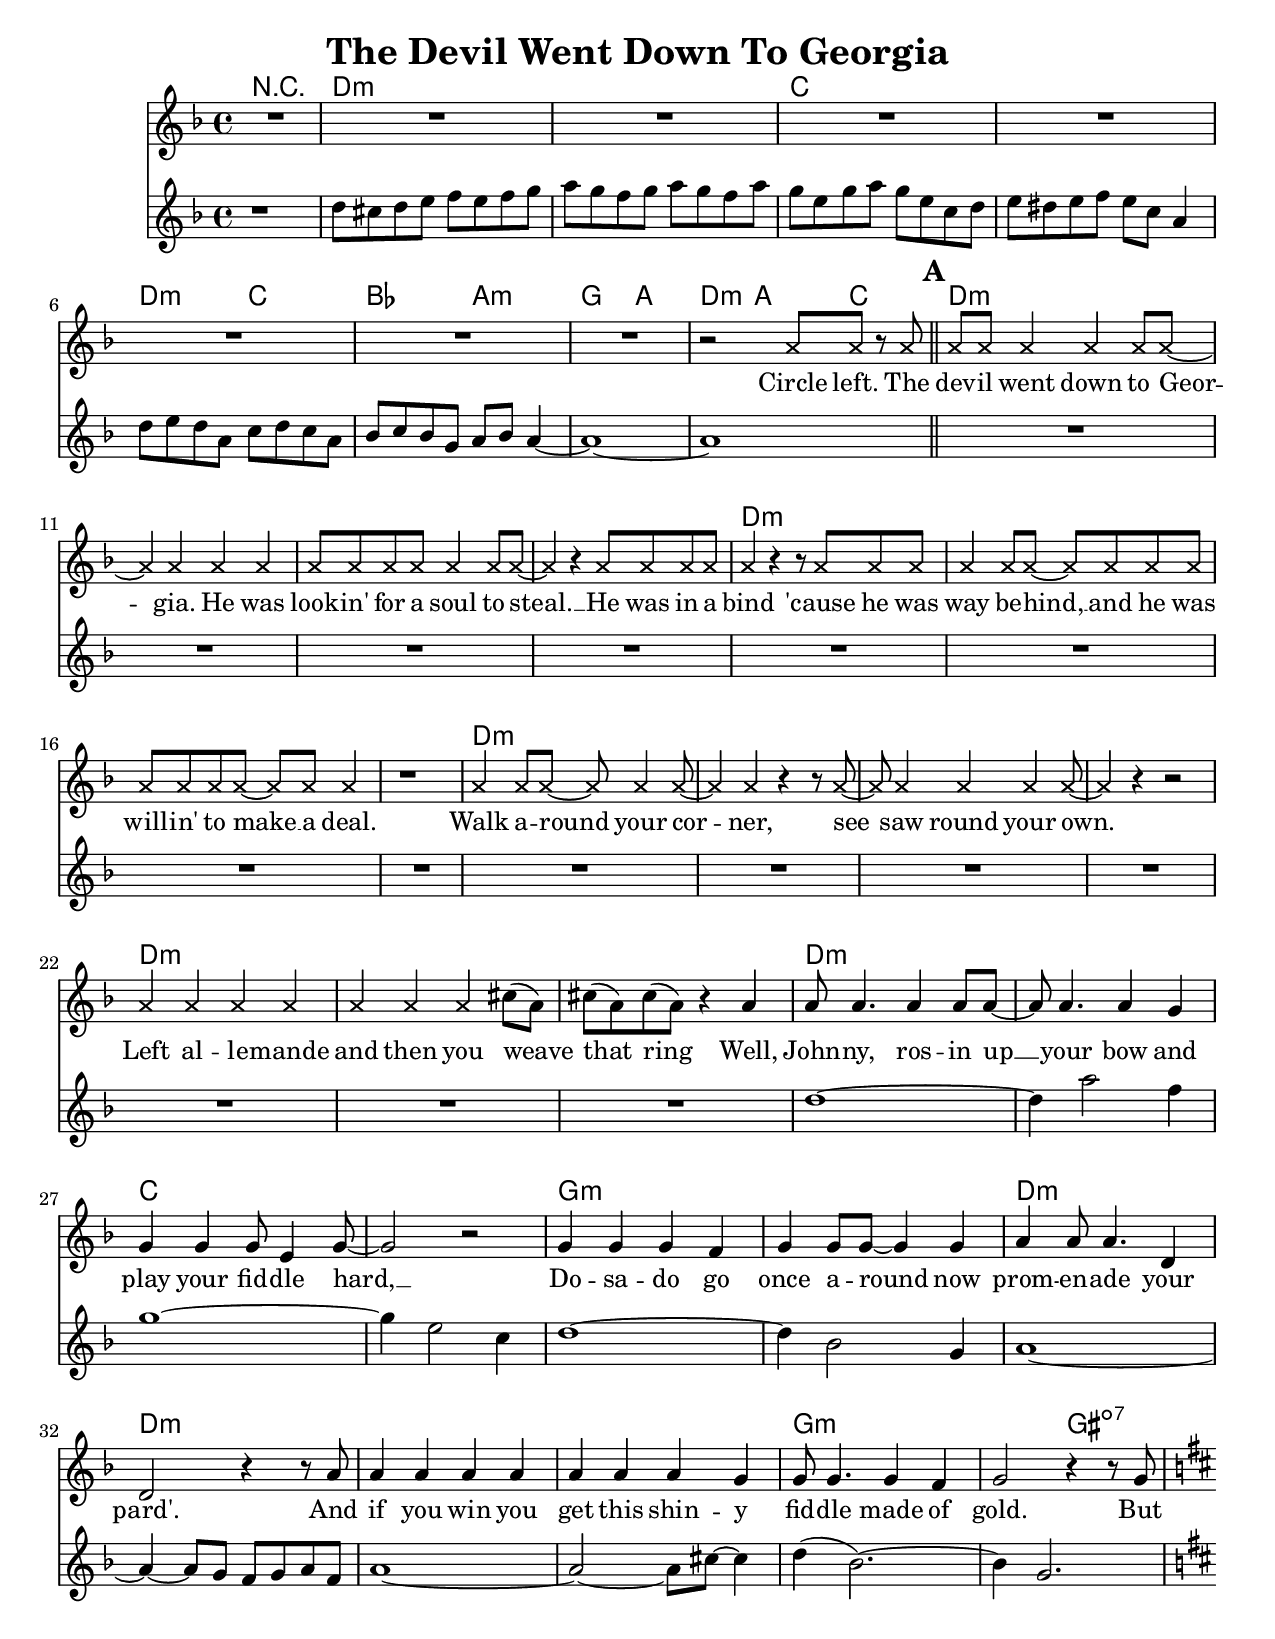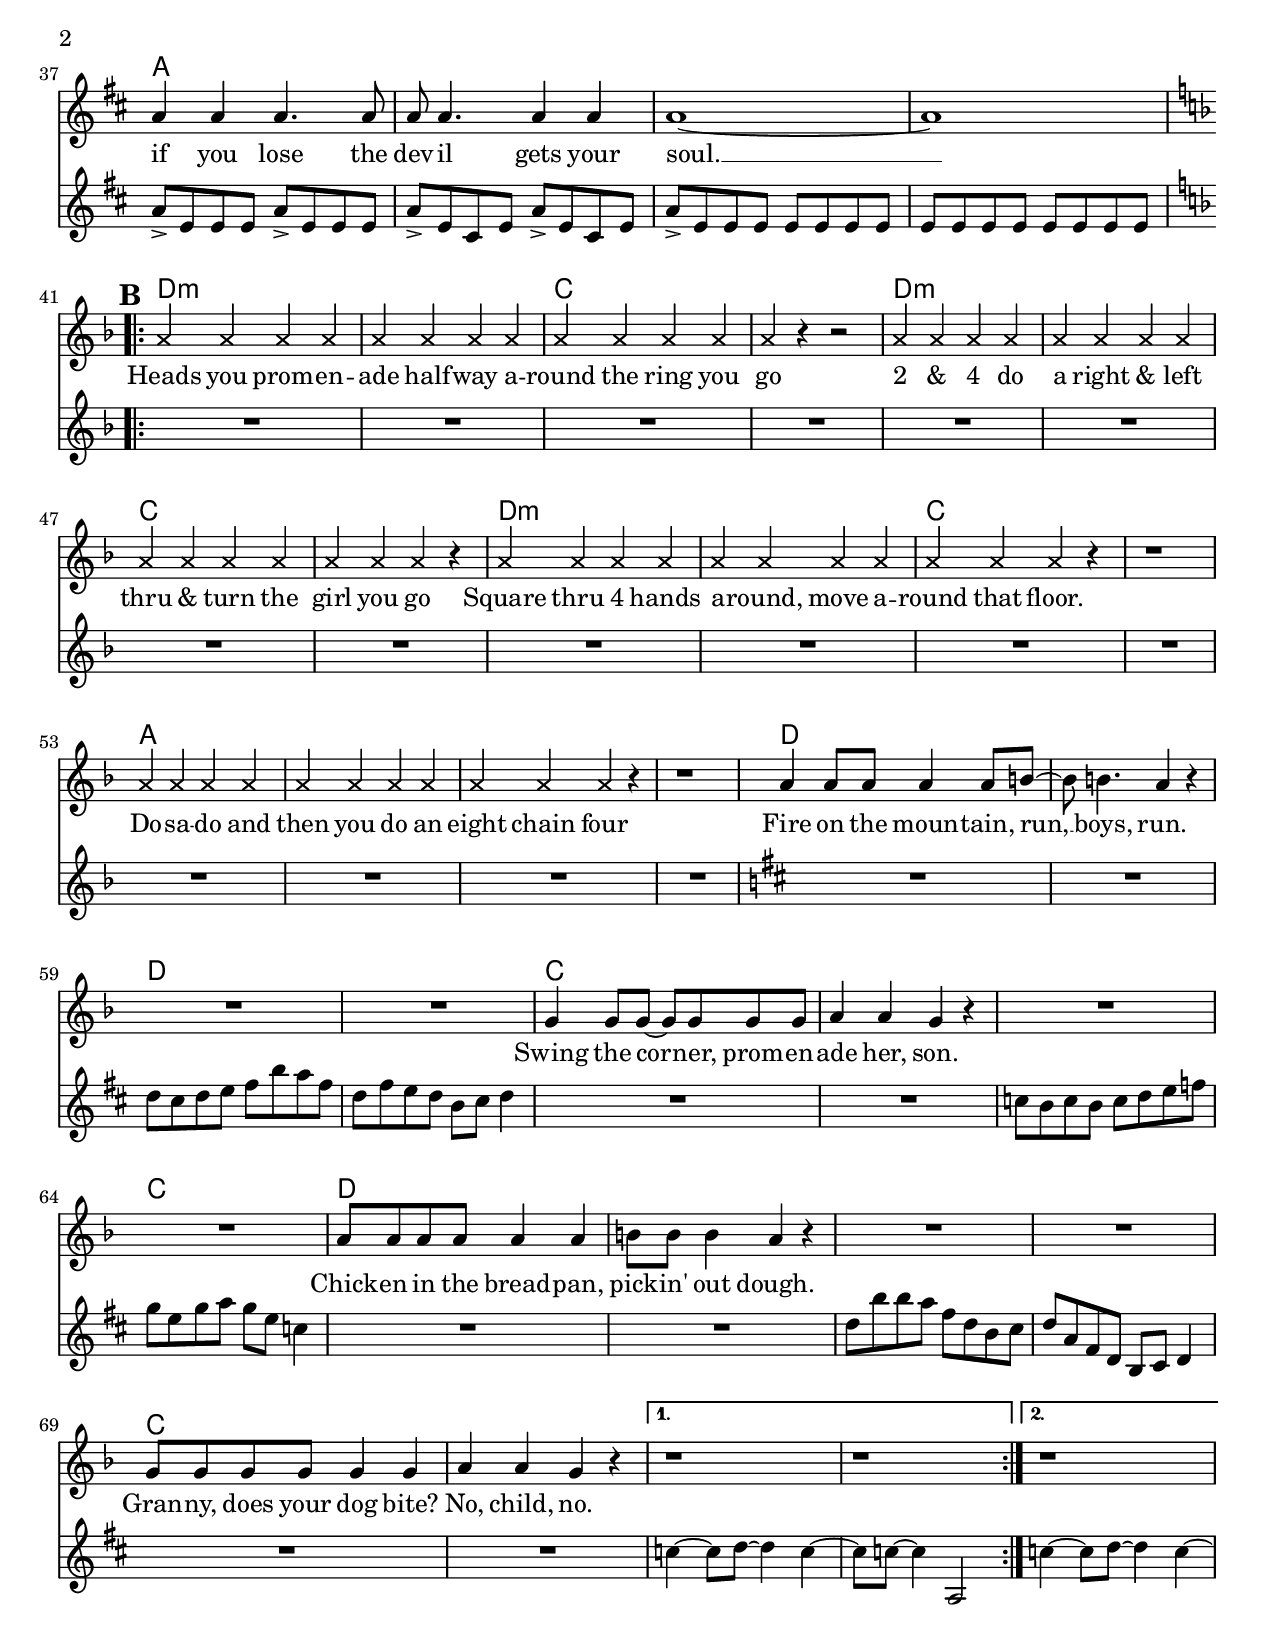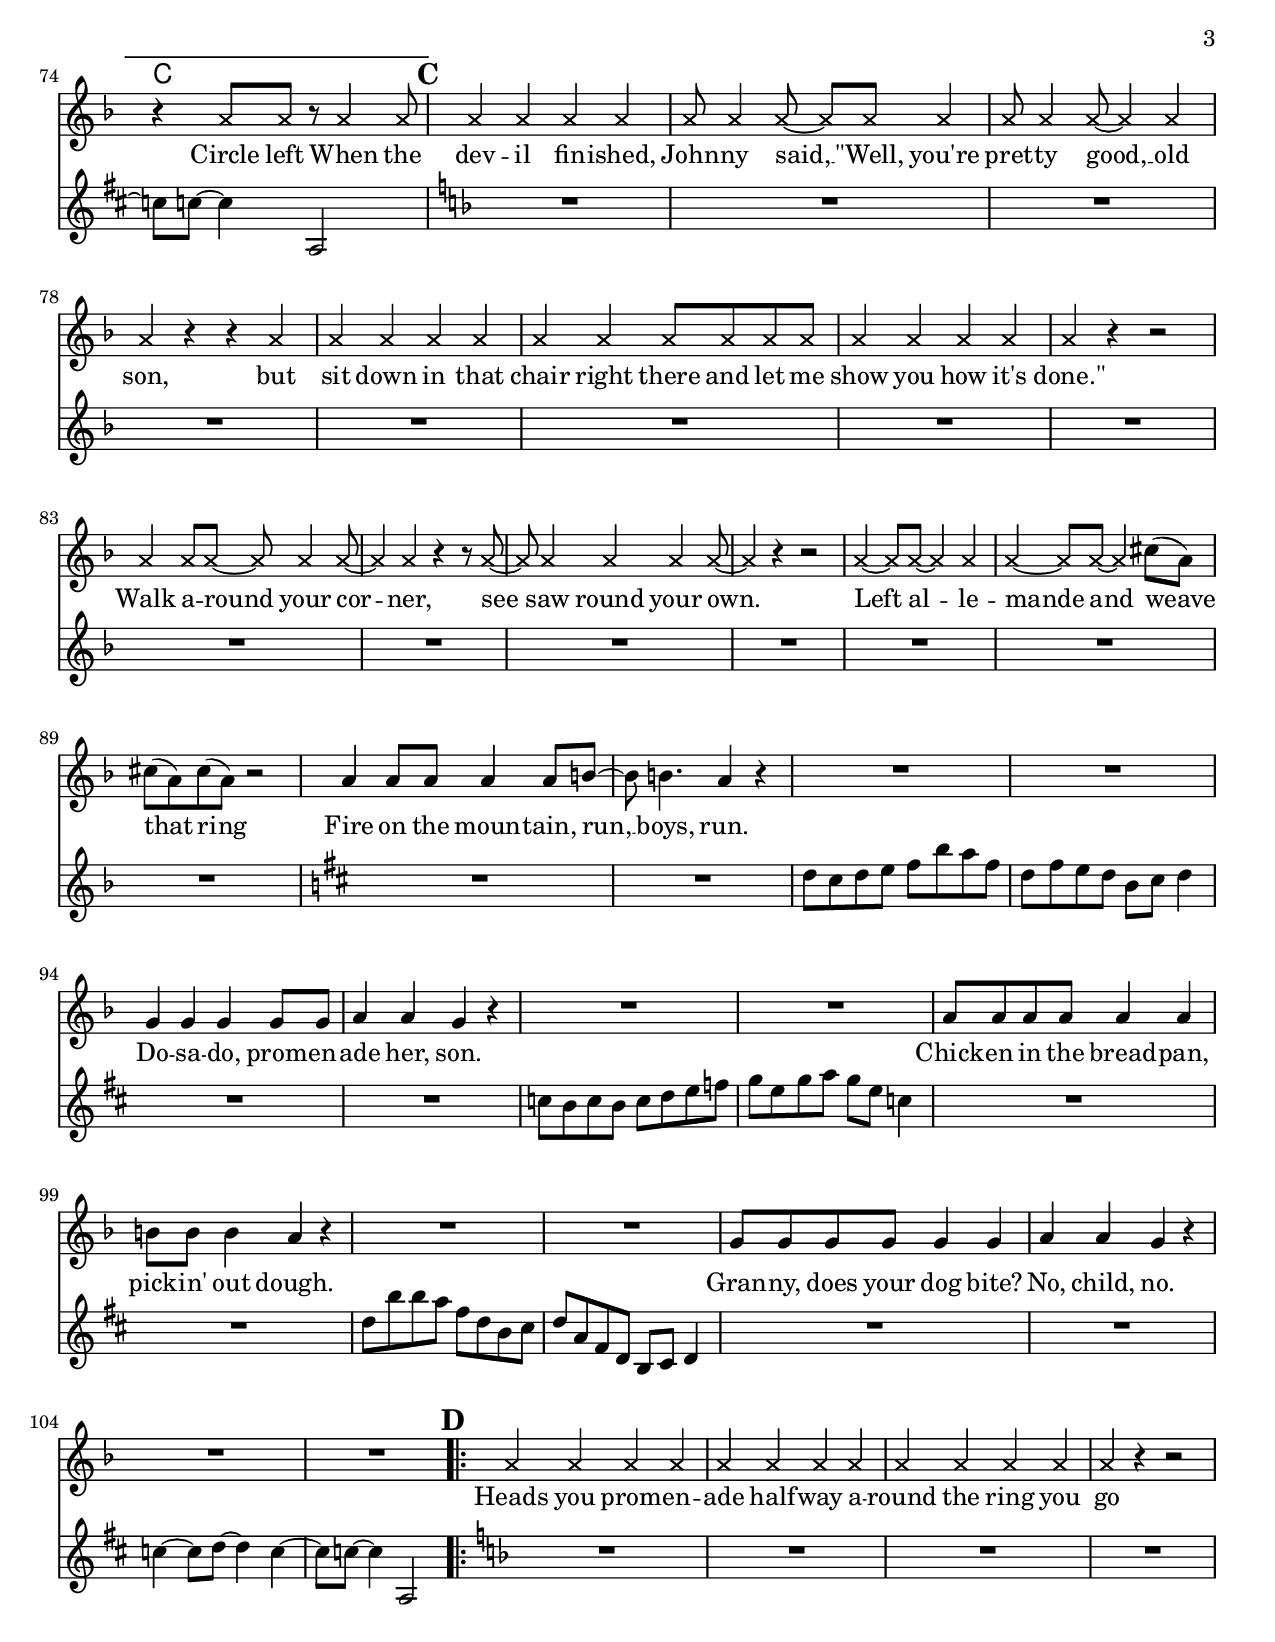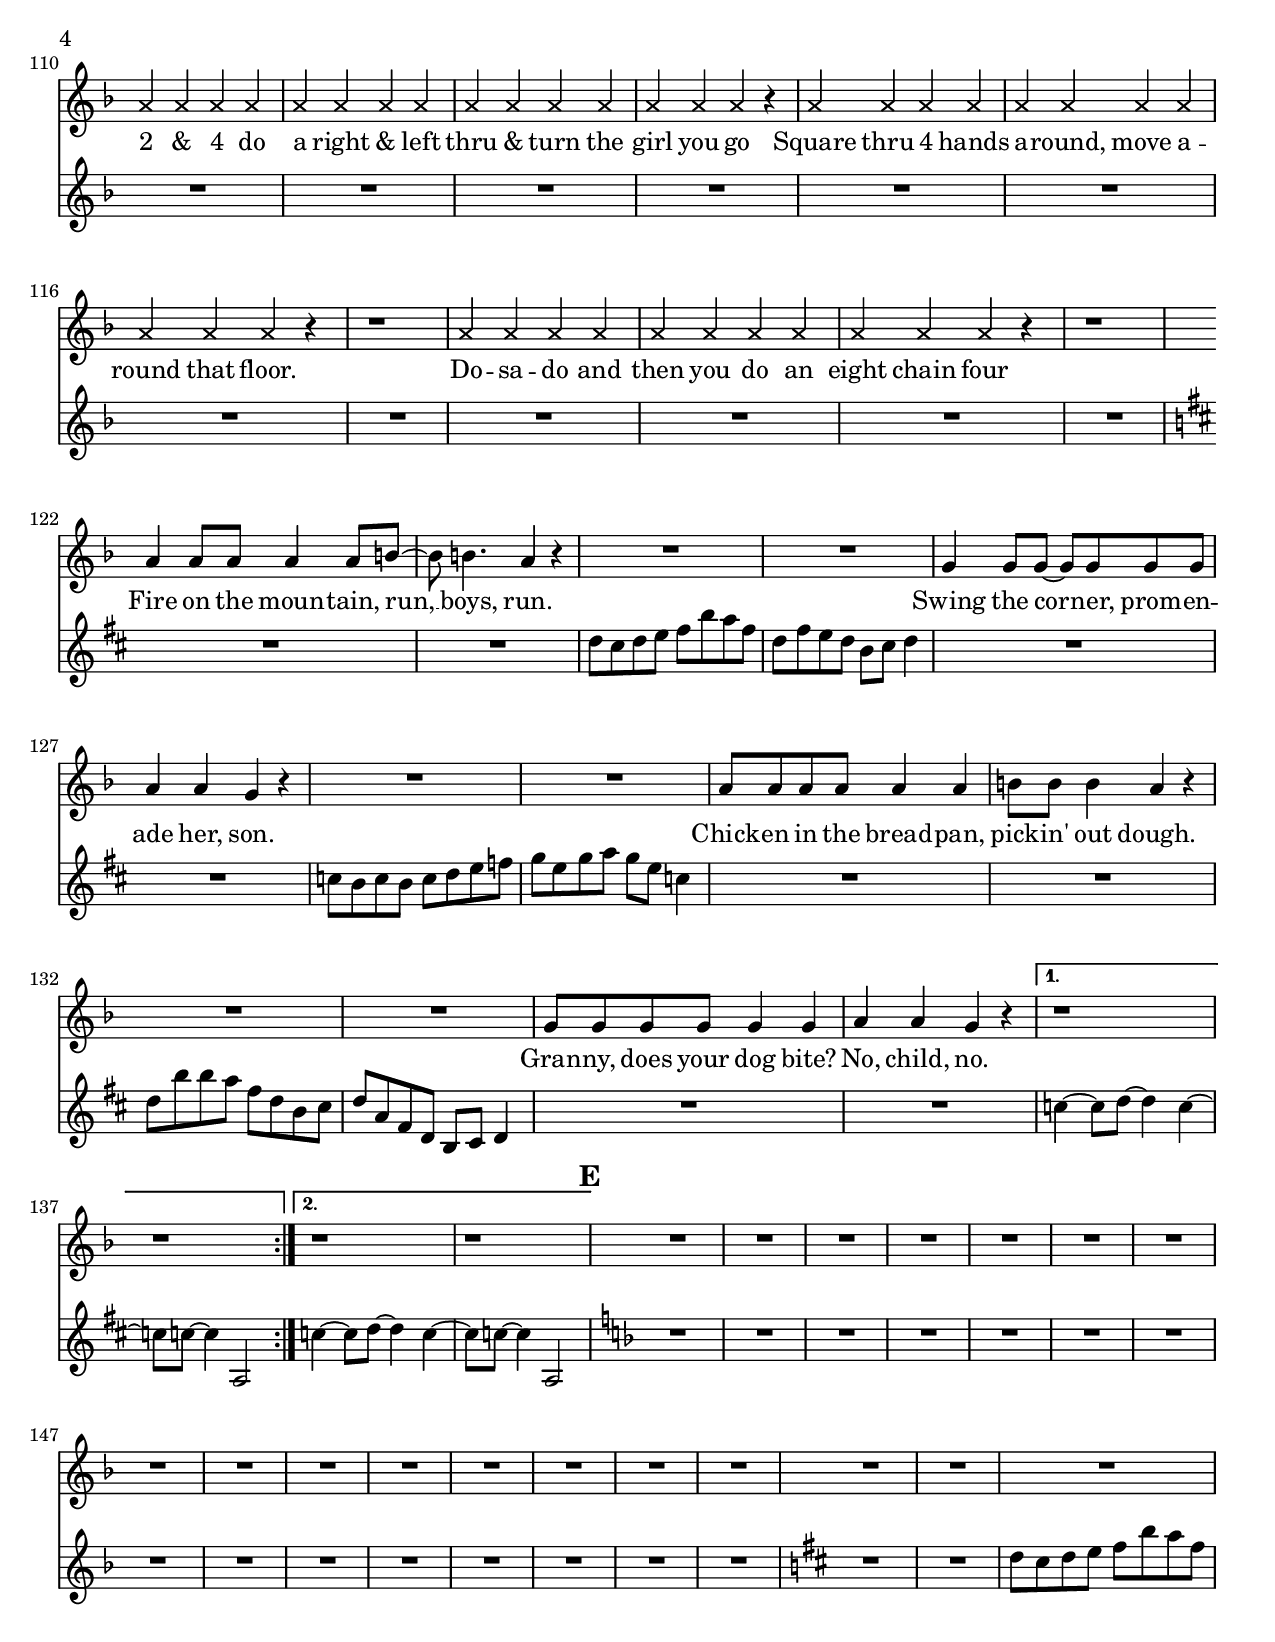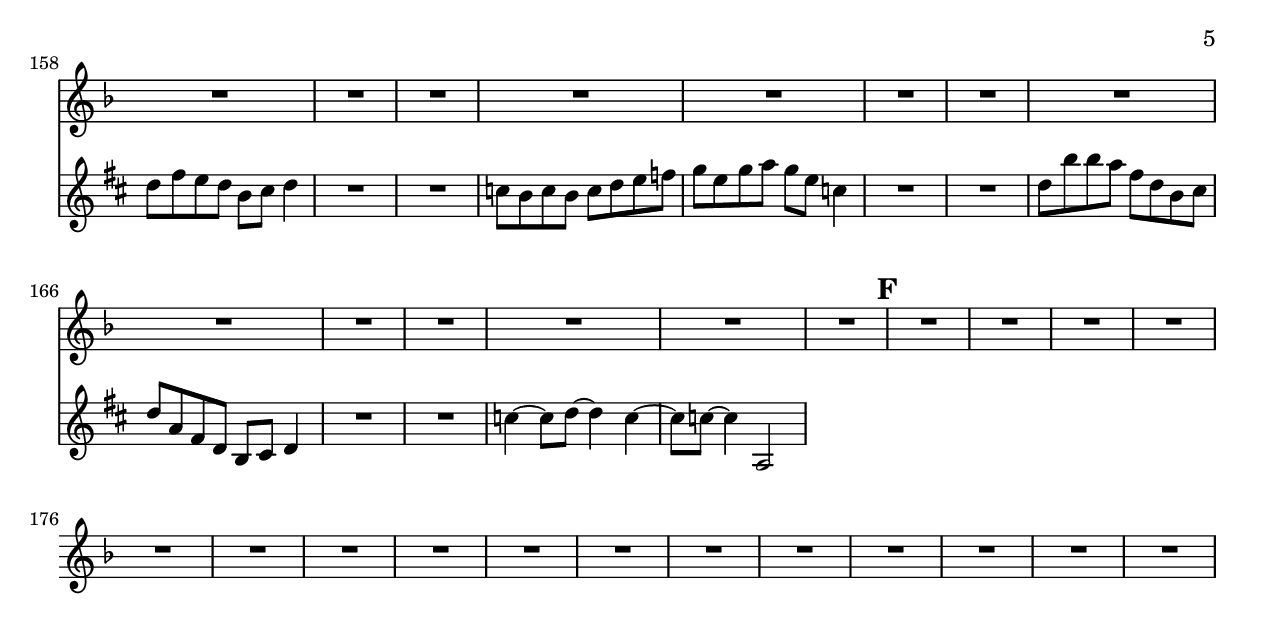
\version "2.6.3"
\header {
  title = "The Devil Went Down To Georgia"
  meter = 132
}
#(set-default-paper-size "letter")

% 105 measures = 204 seconds = 1.943 s/measure (measure=4 beats) = 123 bpm
% 7:41=461 seconds = 9 + (32 * 7) + 8 = 241 measures = 125.5 bpm

% drums (4 equal beats) 0-2.2s   1 measure
% intro (2.2-17.5)               8 measures
% opener (17.5s)                32 measures
%   steal 24     4 measures
%   deal 31      8 measures
%   left 40      8 measures
%   well johnny.. (48s) 8 measures
% figure (1:19)                 32 measures
%   square thru 1:35
%   1:42 dosado
%   1:51 fire
%   2:06 chicken
%   2:14 granny  8 measures
% figure 2:22                   32 measures
%   2:53 fire
% middle break (3:24)
%   3:56 fire

melodyfigure = \relative c'' {
  \override NoteHead #'style = #'cross
  a4 a a a | a a a a | a a a a | a r4 r2 | % XXX FIXME
  a4 a a a | a a a a | a a a a | a a a r4 | % XXX FIXME
  a4 a a a | a a a a | a a a r4 | r1 | % XXX FIXME
  a4 a a a | a a a a | a a a r4 | r1 | % XXX FIXME
  \revert NoteHead #'style 
% chorus
  a4 a8 a8 a4 a8 b~ | b b4. a4 r4 | R1*2 |
  g4 g8 g8 ~ g8 g8 g8 g | a4 a g r4 | R1*2 |
  a8 a a a a4 a4 | b8 b b4 a4 r4 | R1*2 |
  g8 g g g g4 g | a4 a g r4 | % skip last two measures (pickup)
}
melody = \relative c'' {
  \key d \minor
  
  R1 | % first measure: 4 drum beats
  R1*7 | % intro
  \override NoteHead #'style = #'cross
  r2 a8 a r8 a | % pickup measure
% OPENER
  \bar "||" \mark\default
  a8 a a4 a4 a8 a ~ | a4 a a a | a8 a a a a4 a8 a ~ | a4 r4 a8 a a a |
  a4 r4 r8 a8 a a | a4 a8 a ~ a a a a | a a a a ~ a a a4 | r1 |
  a4 a8 a ~ a a4 a8 ~ | a4 a4 r4 r8 a8 ~ | a8 a4 a4 a4 a8 ~ | a4 r4 r2 |
  a4 a a a | a a a \revert NoteHead #'style cis8(a) | cis8(a) cis(a) r4 a4 |

% chorus
  a8 a4. a4 a8 a ~ | a8 a4. a4 g | g g g8 e4 g8 ~ | g2 r2 |
  g4 g g f | g g8 g ~ g4 g | a4 a8 a4. d,4 | d2 r4 r8 a'8 |
  a4 a a a | a a a g | g8 g4. g4 f | g2 r4 r8 g8 |
  \key d \major
  a4 a a4. a8 | a8 a4. a4 a | a1 ~ | a1 |
  \key d \minor

% FIGURE
  \repeat volta 2 { \mark\default
    \melodyfigure
  }
  \alternative {
    { r1 r1 }
    { \override NoteHead #'style = #'cross
      r1 r4 a8 a r8 a4 a8
      \revert NoteHead #'style
    }
  }

% MIDDLE BREAK
  \mark\default
  \override NoteHead #'style = #'cross
  a4 a a a | a8 a4 a8 ~ a a a4 | a8 a4 a8 ~ a4 a | a r4 r4 a |
  a4 a a a | a a a8 a a a | a4 a a a | a r4 r2 |
  a4 a8 a ~ a a4 a8 ~ | a4 a4 r4 r8 a8 ~ | a8 a4 a4 a4 a8 ~ | a4 r4 r2 |
  a4 ~ a8 a8 ~ a4 a | a ~ a8 a ~ a4 \revert NoteHead #'style cis8(a) | cis8(a) cis(a) r2 |

% chorus
  a4 a8 a8 a4 a8 b~ | b b4. a4 r4 | R1*2 |
  g4 g g g8 g | a4 a g r4 | R1*2 |
  a8 a a a a4 a4 | b8 b b4 a4 r4 | R1*2 |
  g8 g g g g4 g | a4 a g r4 | R1*2 |

% FIGURE
  \repeat volta 2 { \mark\default
    \melodyfigure
  }
  \alternative {
    { r1 r1 }
    { r1 r1 }
  }

% CLOSER
  \mark\default
  R1*32

% TAG
  \mark\default
  R1*16
}


opener = \lyricmode { % 32 measures
  Circle left.
  The | dev -- il went down to Geor -- gia.
  He was | look -- in' for a soul to steal. __ %4
  He was in a | bind 'cause he was way be -- hind, __
  and he was will -- in' to make __ a deal. | %4
  Walk a -- round your cor -- ner, see saw round your own. | %4
  Left al -- le -- mande and then you weave that ring %4
% chorus
  Well, | John -- ny, ros -- in up __ your bow and play your fid -- dle hard, __
  Do -- sa -- do go once a -- round now prom -- en -- ade your pard'. %4
  And if you win you get this shin -- y fid -- dle made of gold. %4
  But if you lose the dev -- il gets your soul. __ %4
}

figure = \lyricmode { % 32 measures
  Heads you prom -- en -- ade half -- way a -- round the ring you go
  "2" "&" "4" do a right "&" left thru "&" turn the girl you go
  Square thru "4" hands a -- round, move a -- round that floor.
  Do -- sa -- do and then you do an eight chain four
  Fire on the moun -- tain, run, __ boys, run.
  Swing the cor -- ner, prom -- en -- ade her, son.
  Chick -- en in the bread -- pan, pick -- in' out dough.
  Gran -- ny, does your dog bite? No, child, no.
}

middle = \lyricmode { % 32 measures
  Circle left
  When the dev -- il fin -- ished, John -- ny said, __
  "\"Well," you're pret -- ty good, __ old son,
  but sit down in that chair right there
  and let me show you how it's "done.\""
  Walk a -- round your cor -- ner, see saw round your own.
  Left al -- le -- mande and weave that ring
  Fire on the moun -- tain, run, __ boys, run.
  Do -- sa -- do, prom -- en -- ade her, son.
  Chick -- en in the bread -- pan, pick -- in' out dough.
  Gran -- ny, does your dog bite? No, child, no.
}

closer = \lyricmode { % 32 measures
  Circle left
  John -- ny said, "\"Dev" -- il, just come on back __
  if you ev -- er wanna try a -- gain. __
  'Cause I told you once, you son -- of -- a -- gun, __
  I'm the best that's ever "been.\"" __
  Walk a -- round your cor -- ner, see saw round your own.
  Left al -- le -- mande and weave that ring
  Fire on the moun -- tain, run, __ boys, run.
  Do -- sa -- do, prom -- en -- ade her, son.
  Chick -- en in the bread -- pan, pick -- in' out dough.
  Gran -- ny, does your dog bite? No, child, no.
}

tagg = \lyricmode { % 16 measures
  Bow to your part -- ner, cor -- ners too. | % 4 measures
  Wave to the pret -- ty girl a -- cross from you. | % 4 measures
  Whoa, you did it good!  | % 4 measures
  r1*4 | % 4 measures
}

fiddle = \relative c'' {
  \set Staff.midiInstrument = "fiddle"
  \key d \minor
% drum intro
  r1 |
% fiddle intro
  d8 cis d e f e f g | a g f g a g f a |
  g8 e g a g e c d | e dis e f e c a4 |
  d8 e d a c d c a | bes c bes g a bes a4 ~ |
  a1 ~ | a1 |
% opener
  R1*15 |
  d1 ~ | d4 a'2 f4 |
  g1 ~ | g4 e2 c4 |
  d1 ~ | d4 bes2 g4 |
  a1 ~ | a4 ~ a8 g f g a f |
  a1 ~ | a2 ~ a8 cis8 ~ cis4 |
  d4( bes2.) ~ | bes4 g2. |
  \key d \major
  a8-> e e e a-> e e e | a-> e cis e a-> e cis e |
  a8-> e e e e e e e | e e e e e e e e |
% figure
  \repeat unfold 2 {
    \repeat volta 2 {
      \key d \minor
      R1*16 |
      \key d \major
      R1*2 | d'8 cis d e  fis b a fis | d fis e d  b cis d4
      R1*2 | c8 b c b  c d e f | g e g a  g e c4 |
      R1*2 | d8 b' b a  fis d b cis | d a fis d  b cis d4 |
      R1*2 |
    }\alternative {
      { c'4 ~ c8 d8 ~ d4 c4 ~ | c8 c ~ c4 a,2 | }
      { c'4 ~ c8 d8 ~ d4 c4 ~ | c8 c ~ c4 a,2 | }
    }
    \key d \minor
    R1*15 |
    \key d \major
    R1*2 | d'8 cis d e  fis b a fis | d fis e d  b cis d4
    R1*2 | c8 b c b  c d e f | g e g a  g e c4 |
    R1*2 | d8 b' b a  fis d b cis | d a fis d  b cis d4 |
    R1*2 | c'4 ~ c8 d8 ~ d4 c4 ~ | c8 c ~ c4 a,2 |
  }
}

harmonies = \chordmode {
   \set Staff.midiInstrument = "pizzicato strings"
   r1 |
% intro
   d1*2:m | c1*2 |
   d2:m c | bes a:m |
   g a | d4:m a4. c4. |
% opener
   \set chordChanges = ##f
   d1*4:m |
   d1*4:m |
   d1*4:m |
   d1*3:m |
   d1:m |
   \set chordChanges = ##t
   d:m |
   c1 | c |
   g1:m | g:m |
   d1:m | d:m | d:m | d:m |
   g1:m | g2:m gis:dim7 |
   a2 a | a a | a a | a a |
% figure
   \repeat volta 2 {
   d1:m | d:m | c | c |
   d1:m | d:m | c | c |
   d1:m | d:m | c | c |
   a | a | a | a |

   d | d | d | d |
   c | c | c | c |
   d | d | d | d |
   c | c |
   }
   \alternative {
     { c1 c } { c1 c }
   }
% break  
}

\score {
  <<
    \context ChordNames {
      \set chordChanges = ##t
      \harmonies
    }
    \context Voice = melody {
      \melody
    }
    \lyricsto melody \new Lyrics { \opener \figure \middle \figure \closer \tagg }
    \context Staff = fiddle { \fiddle }
  >>
  \layout { }
}

\score {
% \unfoldRepeats
  \context PianoStaff <<
%    \context Staff=upper << r4\pianotop >>
%    \context Staff=lower << r4\f\pianobot >>
    \context Staff=chords <<r4\p\harmonies >>
    \context Staff=melody << r4\melody >>
    \context Staff=fiddle << r4\fiddle >>
%    \context Staff=alternate << r4\alternate >>
%    \context Staff=banjo << r4\banjo >>
%    \context Staff=bass << r4\bass >>
  >>
  \midi {
    \tempo 4=125
  }
}
